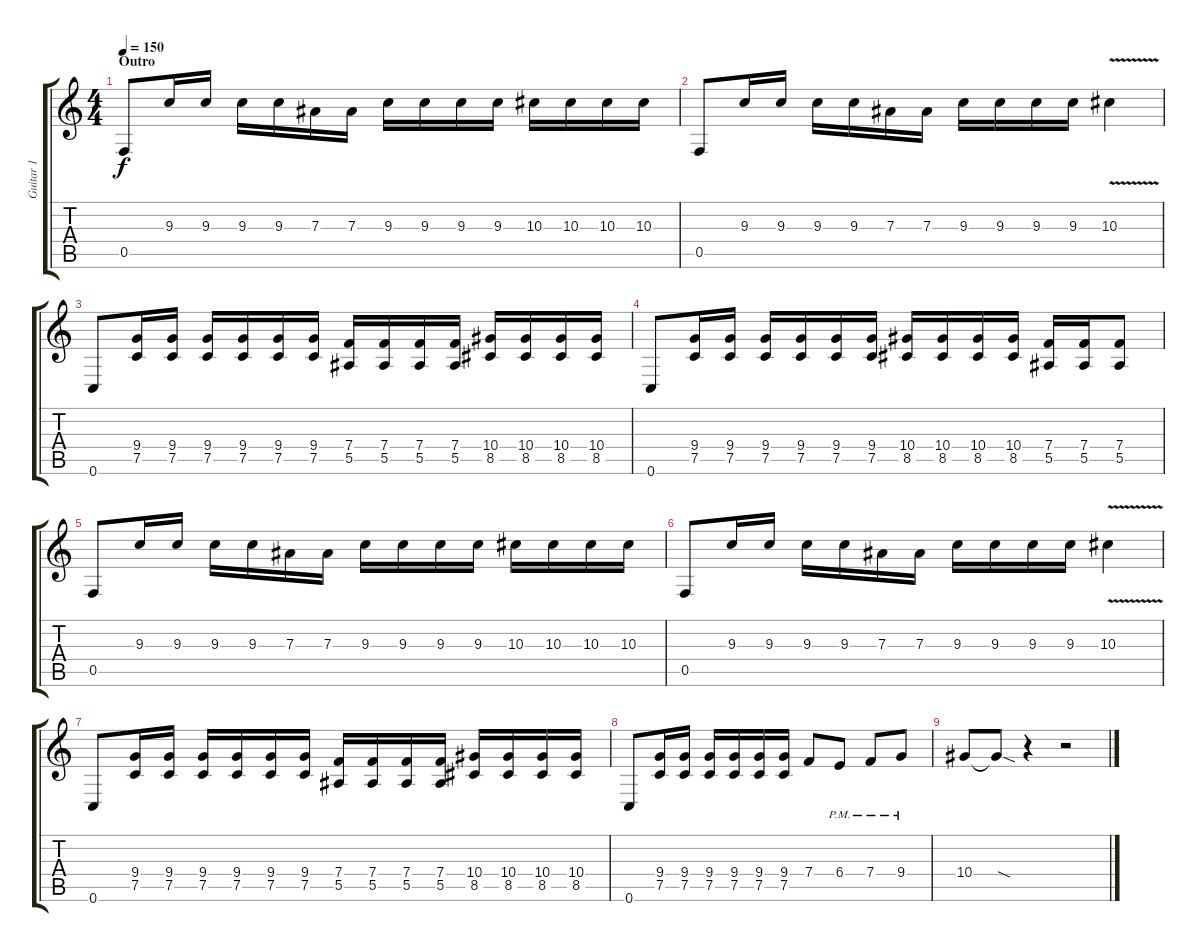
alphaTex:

\track ("Guitar 1" "Guitar 1") {instrument distortionguitar}
\staff {score tabs}
\tuning (C4 G3 Eb3 Bb2 F2 C2) {hide}
\ts (4 4)
\section ("" "Outro")
\tempo 150
\clef g2
\ks c
0.5.8{dy f} 9.3.16 9.3.16 9.3.16 9.3.16 7.3.16 7.3.16 9.3.16 9.3.16 9.3.16 9.3.16 10.3.16 10.3.16 10.3.16 10.3.16 |
0.5.8 9.3.16 9.3.16 9.3.16 9.3.16 7.3.16 7.3.16 9.3.16 9.3.16 9.3.16 9.3.16 10.3{v}.4 |
0.6.8 (9.4 7.5).16 (9.4 7.5).16 (9.4 7.5).16 (9.4 7.5).16 (9.4 7.5).16 (9.4 7.5).16 (7.4 5.5).16 (7.4 5.5).16 (7.4 5.5).16 (7.4 5.5).16 (10.4 8.5).16 (10.4 8.5).16 (10.4 8.5).16 (10.4 8.5).16 |
0.6.8 (9.4 7.5).16 (9.4 7.5).16 (9.4 7.5).16 (9.4 7.5).16 (9.4 7.5).16 (9.4 7.5).16 (10.4 8.5).16 (10.4 8.5).16 (10.4 8.5).16 (10.4 8.5).16 (7.4 5.5).16 (7.4 5.5).16 (7.4 5.5).8 |
0.5.8 9.3.16 9.3.16 9.3.16 9.3.16 7.3.16 7.3.16 9.3.16 9.3.16 9.3.16 9.3.16 10.3.16 10.3.16 10.3.16 10.3.16 |
0.5.8 9.3.16 9.3.16 9.3.16 9.3.16 7.3.16 7.3.16 9.3.16 9.3.16 9.3.16 9.3.16 10.3{v}.4 |
0.6.8 (9.4 7.5).16 (9.4 7.5).16 (9.4 7.5).16 (9.4 7.5).16 (9.4 7.5).16 (9.4 7.5).16 (7.4 5.5).16 (7.4 5.5).16 (7.4 5.5).16 (7.4 5.5).16 (10.4 8.5).16 (10.4 8.5).16 (10.4 8.5).16 (10.4 8.5).16 |
0.6.8 (9.4 7.5).16 (9.4 7.5).16 (9.4 7.5).16 (9.4 7.5).16 (9.4 7.5).16 (9.4 7.5).16 7.4.8 6.4{pm}.8 7.4{pm}.8 9.4{pm}.8 |
10.4.8 10.4{sod t}.8 r.4 r.2
